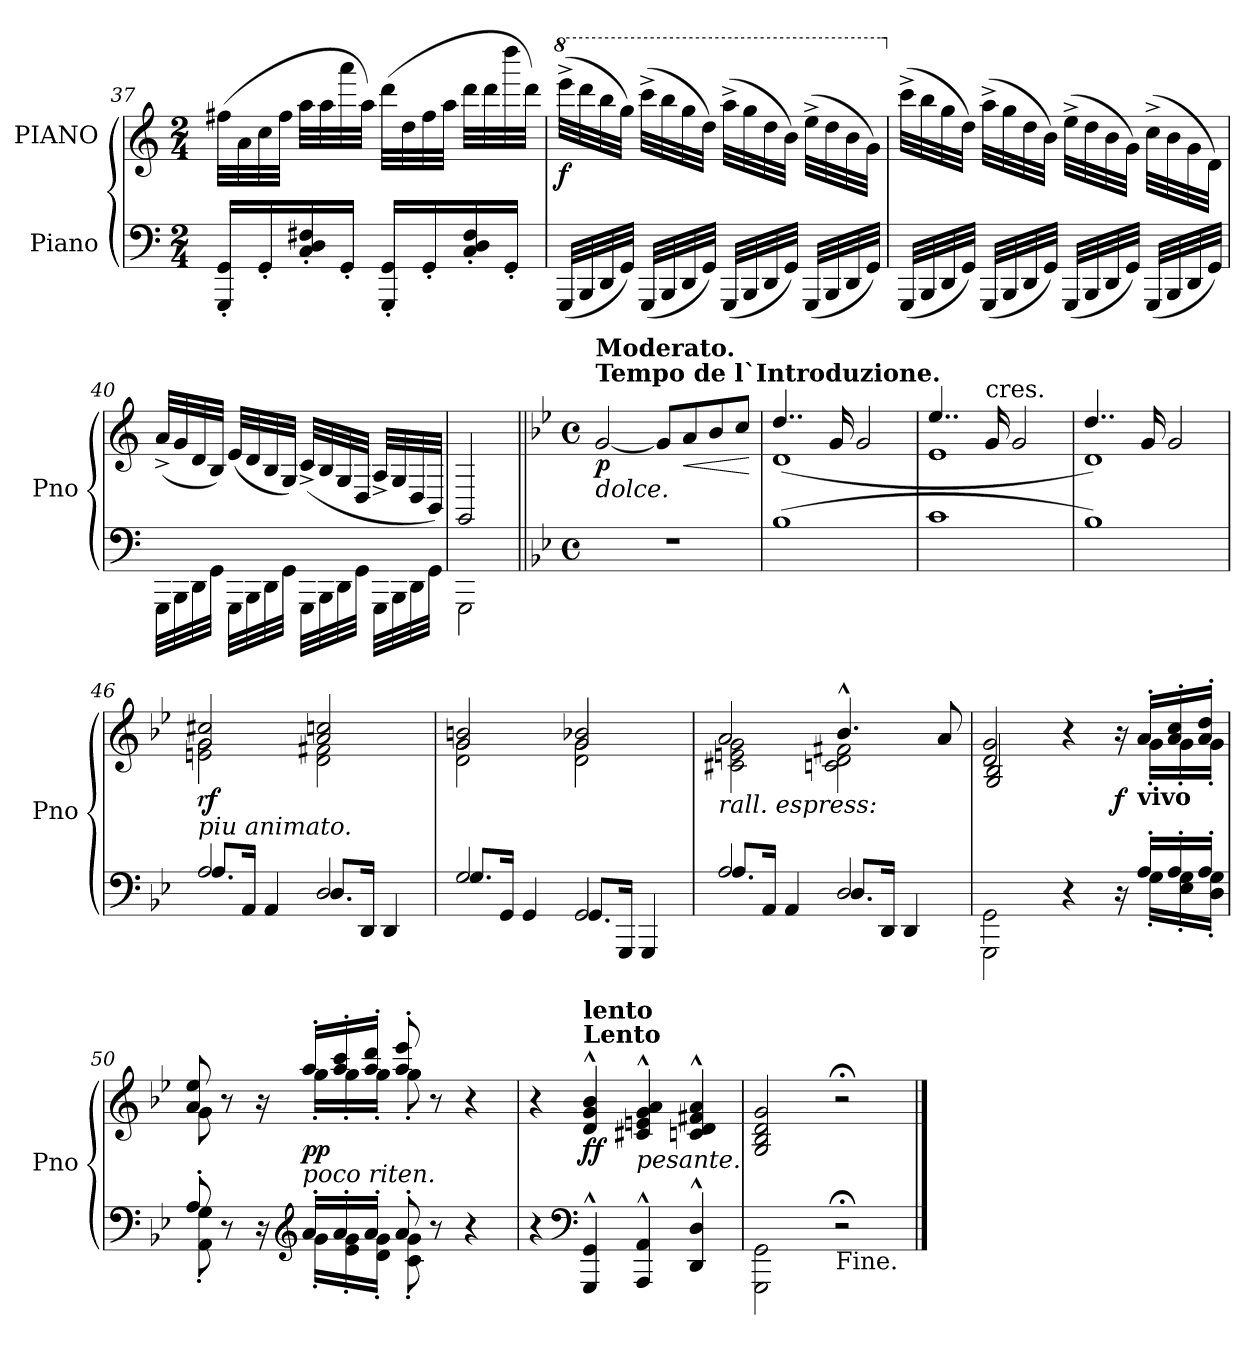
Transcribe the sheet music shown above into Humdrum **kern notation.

**kern	**kern	**dynam
*part2	*part1	*part1
*staff2	*staff1	*staff1
*I"Piano	*I"PIANO	*
*I'Pno	*	*
*clefF4	*clefG2	*
*k[]	*k[]	*
*M2/4	*M2/4	*
=37	=37	=37
16GGG'/ 16GG'/LL	(32ff#X\LLL	.
.	32a\	.
16GG'/	32cc\	.
.	32ff#\JJJ	.
16C'/ 16D'/ 16F#X'/	32aa\LLL	.
.	32aa\	.
16GG'/JJ	32aaa\	.
.	32aa\JJJ)	.
16GGG'/ 16GG'/LL	(32ddd\LLL	.
.	32dd\	.
16GG'/	32ff#\	.
.	32aa\JJJ	.
16C'/ 16D'/ 16F#'/	32ddd\LLL	.
.	32ddd\	.
16GG'/JJ	32dddd\	.
.	32ddd\JJJ)	.
=38	=38	=38
*	*8va	*
(32GGG/LLL	(32eeee^\LLL	f
32BBB/	32dddd\	.
32DD/	32bbb\	.
32GG/JJJ)	32ggg\JJJ)	.
(32GGG/LLL	(32cccc^\LLL	.
32BBB/	32bbb\	.
32DD/	32ggg\	.
32GG/JJJ)	32ddd\JJJ)	.
(32GGG/LLL	(32aaa^\LLL	.
32BBB/	32ggg\	.
32DD/	32ddd\	.
32GG/JJJ)	32bb\JJJ)	.
(32GGG/LLL	(32eee^\LLL	.
32BBB/	32ddd\	.
32DD/	32bb\	.
32GG/JJJ)	32gg\JJJ)	.
=39	=39	=39
*	*X8va	*
(32GGG/LLL	(32ccc^\LLL	.
32BBB/	32bb\	.
32DD/	32gg\	.
32GG/JJJ)	32dd\JJJ)	.
(32GGG/LLL	(32aa^\LLL	.
32BBB/	32gg\	.
32DD/	32dd\	.
32GG/JJJ)	32b\JJJ)	.
(32GGG/LLL	(32ee^\LLL	.
32BBB/	32dd\	.
32DD/	32b\	.
32GG/JJJ)	32g\JJJ)	.
(32GGG/LLL	(32cc^\LLL	.
32BBB/	32b\	.
32DD/	32g\	.
32GG/JJJ)	32d\JJJ)	.
=40	=40	=40
32GGG\LLL	(32a^/LLL	.
32BBB\	32g/	.
32DD\	32d/	.
32GG\JJJ	32B/JJJ)	.
32GGG\LLL	(>32e\LLL	.
32BBB\	32d\	.
32DD\	32B/	.
32GG\JJJ	32G/JJJ)	.
32GGG\LLL	(32c^/LLL	.
32BBB\	32B/	.
32DD\	32G/	.
32GG\JJJ	32D/JJJ	.
32GGG\LLL	32A^/LLL	.
32BBB\	32G/	.
32DD\	32D/	.
32GG\JJJ	32BB/JJJ)	.
=41	=41	=41
2GGG\	2GG/	.
=42||	=42||	=42||
*k[b-e-]	*k[b-e-]	*
*M4/4	*M4/4	*
*met(c)	*met(c)	*
!	!LO:TX:a:B:t=Tempo de l`Introduzione.	!
!	!LO:TX:b:i:t=dolce.	!
!	!LO:TX:a:B:t=Moderato.	!
1r	[2g/	p
.	8g/L]	.
!	!	!LO:HP:b
.	8a/	<
.	8b-/	.
.	8cc/J	.
.	.	[
=43	=43	=43
*	*^	*
(1B-	4..dd/	(1d	.
.	16g/	.	.
.	2g/	.	.
=44	=44	=44	=44
1c	4..ee-/	1e-	.
!	!LO:TX:t=cres.	!	!
.	16g/	.	.
.	2g/	.	.
=45	=45	=45	=45
1B-)	4..dd/	1d)	.
.	16g/	.	.
.	2g/	.	.
=46	=46	=46	=46
*^	*	*	*
!	!	!LO:TX:b:i:t=piu animato.	!	!
2A/	8.A\L	2g/ 2cc#X/	2en\ 2g\	rf
.	16AA/Jk	.	.	.
.	4AA/	.	.	.
2D/	8.D\L	2a/ 2ccn/	2d\ 2f#X\	.
.	16DD/Jk	.	.	.
.	4DD/	.	.	.
=47	=47	=47	=47	=47
2G/	8.G\L	2g/ 2bn/	2d\ 2g\	.
.	16GG/Jk	.	.	.
.	4GG/	.	.	.
2GG/	8.GG/L	2g/ 2b-X/	2d\ 2g\	.
.	16GGG/Jk	.	.	.
.	4GGG/	.	.	.
=48	=48	=48	=48	=48
!	!	!LO:TX:b:i:t=rall. espress&colon;	!	!
2A/	8.A\L	2a/	2c#X\ 2en\ 2g\	.
.	16AA/Jk	.	.	.
.	4AA/	.	.	.
2D/	8.D\L	4.b-^^/	2cn\ 2d\ 2f#X\	.
.	16DD/Jk	.	.	.
.	4DD/	.	.	.
.	.	8a/	.	.
=49	=49	=49	=49	=49
2GG\	2GGG\	2d/ 2g/	2G/ 2B-/	.
4r	4ryy	4r	4ryy	.
16r	16ryy	16r	16ryy	f
!	!	!LO:TX:b:B:t=vivo	!	!
16A'/LL	16G'\LL	16a'/LL	16g'\LL	.
16A'/	16E-'\ 16G'\	16a'/ 16cc'/	16g'\	.
16A'/JJ	16D'\ 16G'\JJ	16a'/ 16dd'/JJ	16g'\JJ	.
=50	=50	=50	=50	=50
8A'/	8AA'\ 8G'\	8a/ 8ee-/	8g\	.
8r	8.ryy	8r	8.ryy	.
16r	.	16r	.	.
*clefG2	*	*	*	*
!	!	!LO:TX:b:i:t=poco riten.	!	!
16a'/LL	16g'\LL	16aa'/LL	16gg'\LL	pp
16a'/	16e-'\ 16g'\	16aa'/ 16ccc'/	16gg'\	.
16a'/JJ	16d'\ 16g'\JJ	16aa'/ 16ddd'/JJ	16gg'\JJ	.
8a'/	8c'\ 8g'\	8aa'/ 8eee-'/	8gg'\	.
8r	4.ryy	8r	4.ryy	.
4r	.	4r	.	.
*v	*v	*	*	*
*	*v	*v	*
=51	=51	=51
4r	4r	.
*clefF4	*	*
!	!LO:TX:a:B:t=Lento	!
!	!LO:TX:a:B:t=lento	!
4GGG^^</ 4GG^^</	4d^^</ 4g^^</ 4b-^^</	ff
!	!LO:TX:b:i:t=pesante.	!
4AAA^^</ 4AA^^</	4c#X^^</ 4en^^</ 4g^^</ 4a^^</	.
4DD^^</ 4D^^</	4cn^^</ 4d^^</ 4f#X^^</ 4a^^</	.
=52	=52	=52
2GGG\ 2GG\	2G/ 2B-/ 2d/ 2g/	.
!LO:TX:b:t=Fine.	!	!
2r;<	2r;<	.
==	==	==
*-	*-	*-
